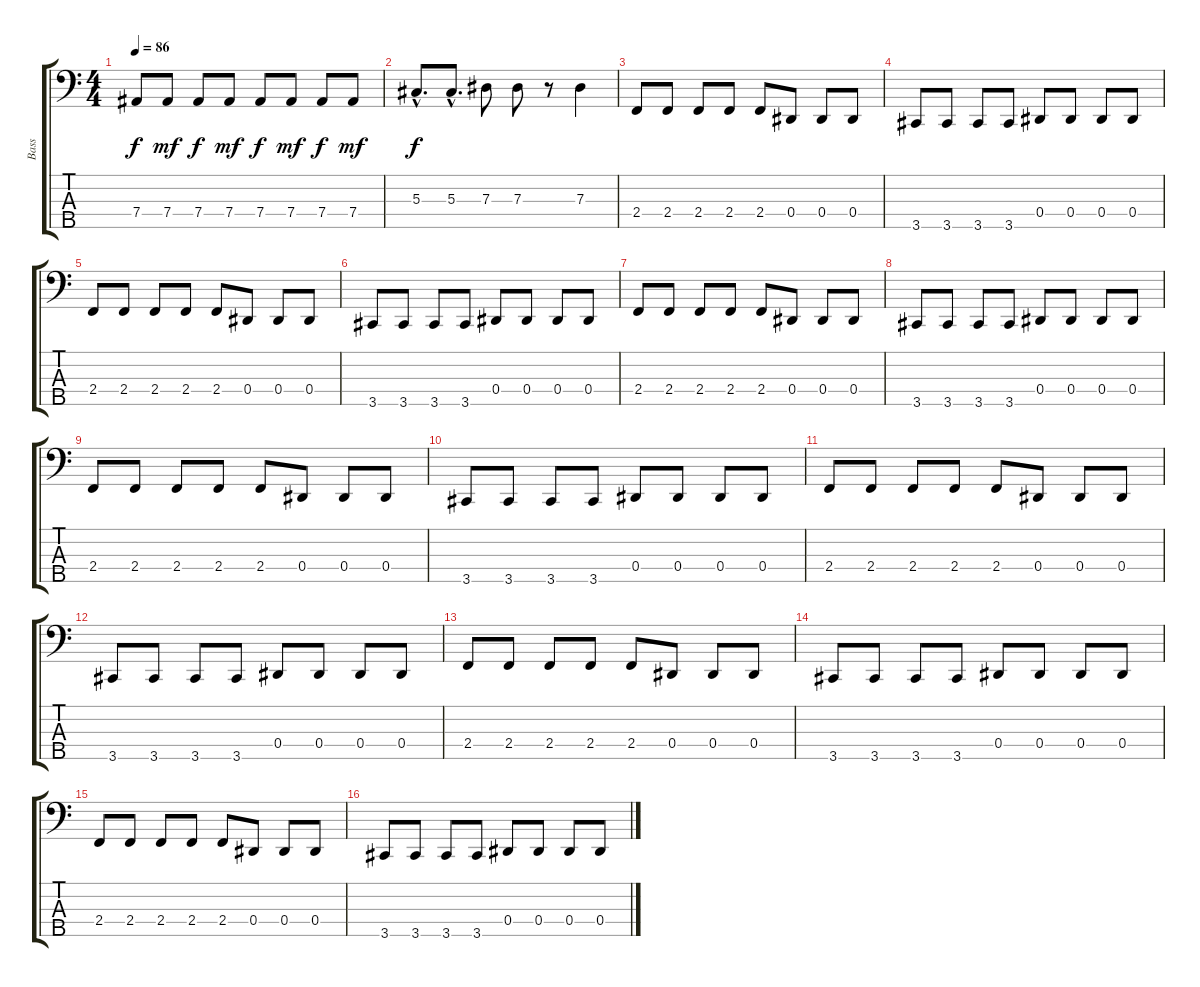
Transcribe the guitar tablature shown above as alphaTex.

\track ("Bass" "Bass") {instrument electricbassfinger}
\staff {score tabs}
\tuning (Gb2 Db2 Ab1 Eb1 Bb0) {hide}
\ts (4 4)
\tempo 86
\clef f4
\ks c
7.4.8{dy f} 7.4.8{dy mf} 7.4.8{dy f} 7.4.8{dy mf} 7.4.8{dy f} 7.4.8{dy mf} 7.4.8{dy f} 7.4.8{dy mf} |
5.3{hac}.8{d dy f} 5.3{hac}.8{d} 7.3.8 7.3.8 r.8 7.3.4 |
2.4.8 2.4.8 2.4.8 2.4.8 2.4.8 0.4.8 0.4.8 0.4.8 |
3.5.8 3.5.8 3.5.8 3.5.8 0.4.8 0.4.8 0.4.8 0.4.8 |
2.4.8 2.4.8 2.4.8 2.4.8 2.4.8 0.4.8 0.4.8 0.4.8 |
3.5.8 3.5.8 3.5.8 3.5.8 0.4.8 0.4.8 0.4.8 0.4.8 |
2.4.8 2.4.8 2.4.8 2.4.8 2.4.8 0.4.8 0.4.8 0.4.8 |
3.5.8 3.5.8 3.5.8 3.5.8 0.4.8 0.4.8 0.4.8 0.4.8 |
2.4.8 2.4.8 2.4.8 2.4.8 2.4.8 0.4.8 0.4.8 0.4.8 |
3.5.8 3.5.8 3.5.8 3.5.8 0.4.8 0.4.8 0.4.8 0.4.8 |
2.4.8 2.4.8 2.4.8 2.4.8 2.4.8 0.4.8 0.4.8 0.4.8 |
3.5.8 3.5.8 3.5.8 3.5.8 0.4.8 0.4.8 0.4.8 0.4.8 |
2.4.8 2.4.8 2.4.8 2.4.8 2.4.8 0.4.8 0.4.8 0.4.8 |
3.5.8 3.5.8 3.5.8 3.5.8 0.4.8 0.4.8 0.4.8 0.4.8 |
2.4.8 2.4.8 2.4.8 2.4.8 2.4.8 0.4.8 0.4.8 0.4.8 |
3.5.8 3.5.8 3.5.8 3.5.8 0.4.8 0.4.8 0.4.8 0.4.8
